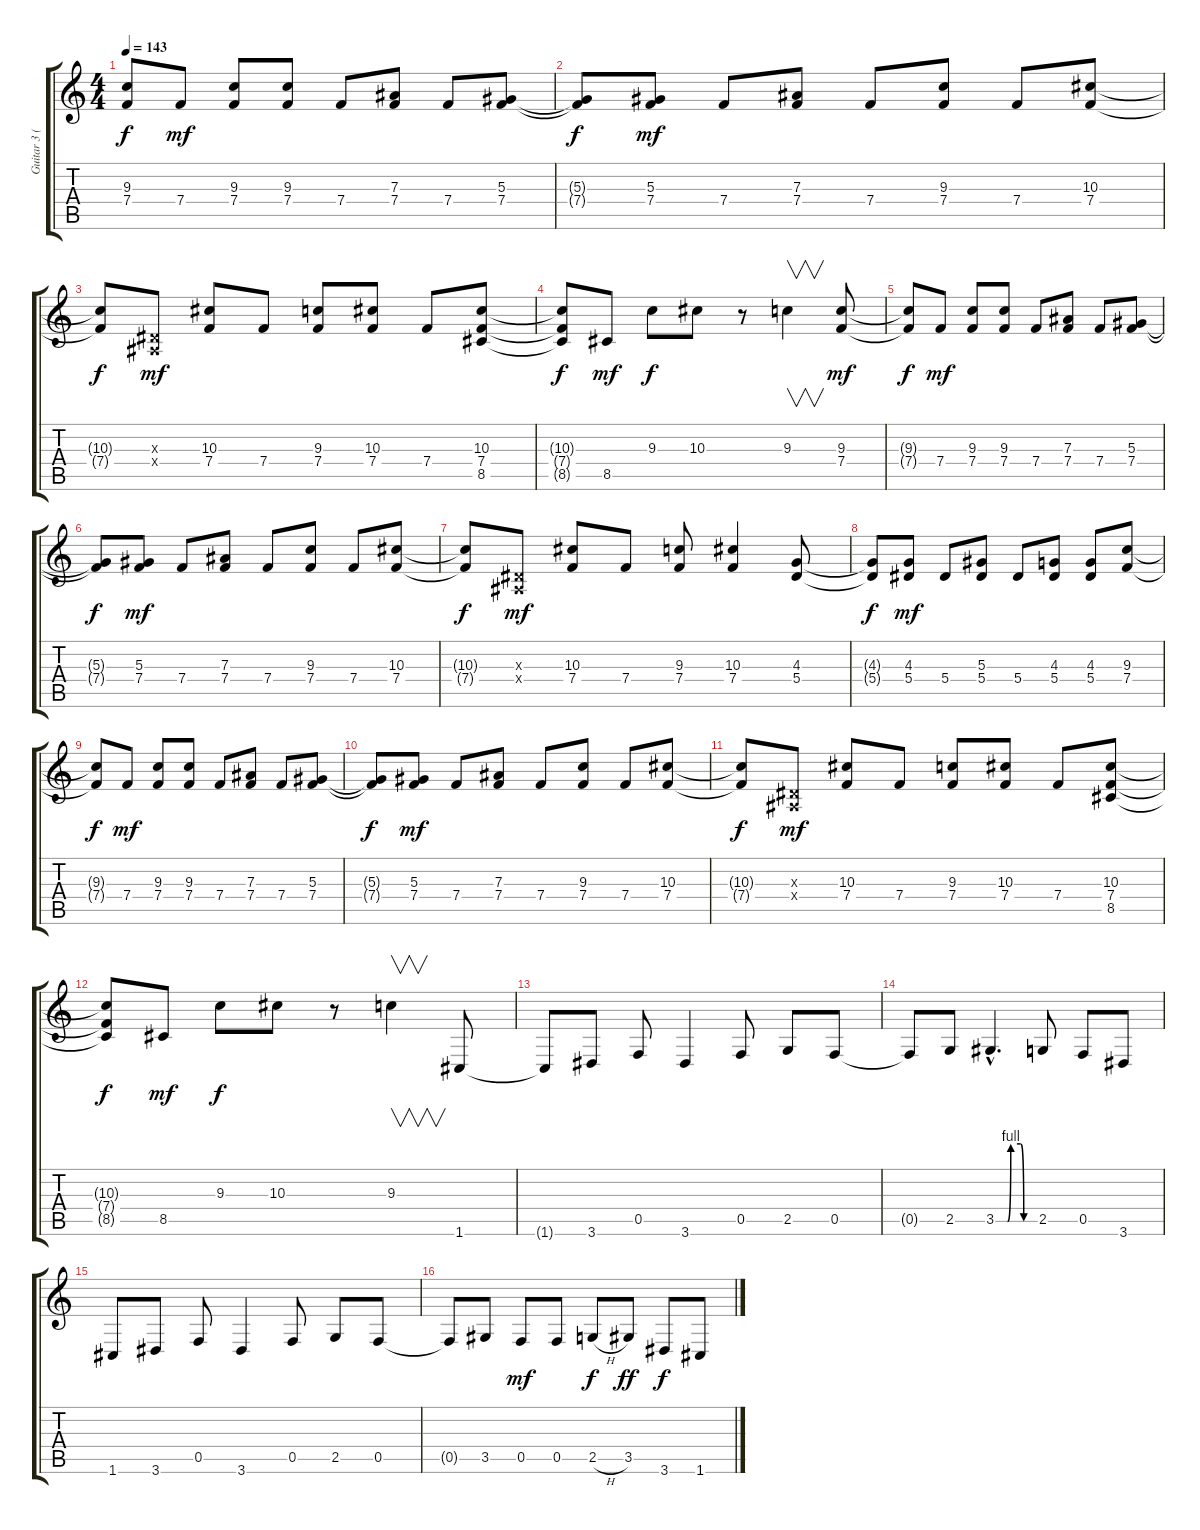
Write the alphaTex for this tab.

\track ("Guitar 3 (Rhytm)" "Guitar 3 (") {instrument distortionguitar}
\staff {score tabs}
\tuning (C4 G3 Eb3 Bb2 F2 C2) {hide}
\ts (4 4)
\tempo 143
\clef g2
\ks c
(9.3{t} 7.4{t}).8{dy f} 7.4.8{dy mf} (9.3 7.4).8 (9.3 7.4).8 7.4.8 (7.3 7.4).8 7.4.8 (5.3 7.4).8 |
(5.3{t} 7.4{t}).8{dy f} (5.3 7.4).8{dy mf} 7.4.8 (7.3 7.4).8 7.4.8 (9.3 7.4).8 7.4.8 (10.3 7.4).8 |
(10.3{t} 7.4{t}).8{dy f} (0.3{x} 0.4{x}).8{dy mf} (10.3 7.4).8 7.4.8 (9.3 7.4).8 (10.3 7.4).8 7.4.8 (10.3 7.4 8.5).8 |
(10.3{t} 7.4{t} 8.5{t}).8{dy f} 8.5.8{dy mf} 9.3.8{dy f} 10.3.8 r.8 9.3.4{v} (9.3 7.4).8{dy mf} |
(9.3{t} 7.4{t}).8{dy f} 7.4.8{dy mf} (9.3 7.4).8 (9.3 7.4).8 7.4.8 (7.3 7.4).8 7.4.8 (5.3 7.4).8 |
(5.3{t} 7.4{t}).8{dy f} (5.3 7.4).8{dy mf} 7.4.8 (7.3 7.4).8 7.4.8 (9.3 7.4).8 7.4.8 (10.3 7.4).8 |
(10.3{t} 7.4{t}).8{dy f} (0.3{x} 0.4{x}).8{dy mf} (10.3 7.4).8 7.4.8 (9.3 7.4).8 (10.3 7.4).4 (4.3 5.4).8 |
(4.3{t} 5.4{t}).8{dy f} (4.3 5.4).8{dy mf} 5.4.8 (5.3 5.4).8 5.4.8 (4.3 5.4).8 (4.3 5.4).8 (9.3 7.4).8 |
(9.3{t} 7.4{t}).8{dy f} 7.4.8{dy mf} (9.3 7.4).8 (9.3 7.4).8 7.4.8 (7.3 7.4).8 7.4.8 (5.3 7.4).8 |
(5.3{t} 7.4{t}).8{dy f} (5.3 7.4).8{dy mf} 7.4.8 (7.3 7.4).8 7.4.8 (9.3 7.4).8 7.4.8 (10.3 7.4).8 |
(10.3{t} 7.4{t}).8{dy f} (0.3{x} 0.4{x}).8{dy mf} (10.3 7.4).8 7.4.8 (9.3 7.4).8 (10.3 7.4).8 7.4.8 (10.3 7.4 8.5).8 |
(10.3{t} 7.4{t} 8.5{t}).8{dy f} 8.5.8{dy mf} 9.3.8{dy f} 10.3.8 r.8 9.3.4{v} 1.6.8{balance 4} |
1.6{t}.8 3.6.8 0.5.8 3.6.4 0.5.8 2.5.8 0.5.8 |
0.5{t}.8 2.5.8 3.5{be (custom 0 0 18 0 23 4 38 4 43 0 60 0) hac}.4{d} 2.5.8 0.5.8 3.6.8 |
1.6.8 3.6.8 0.5.8 3.6.4 0.5.8 2.5.8 0.5.8 |
0.5{t}.8 3.5.8 0.5.8{dy mf} 0.5.8 2.5{h}.8{dy f} 3.5.8{dy ff} 3.6.8{dy f} 1.6.8
